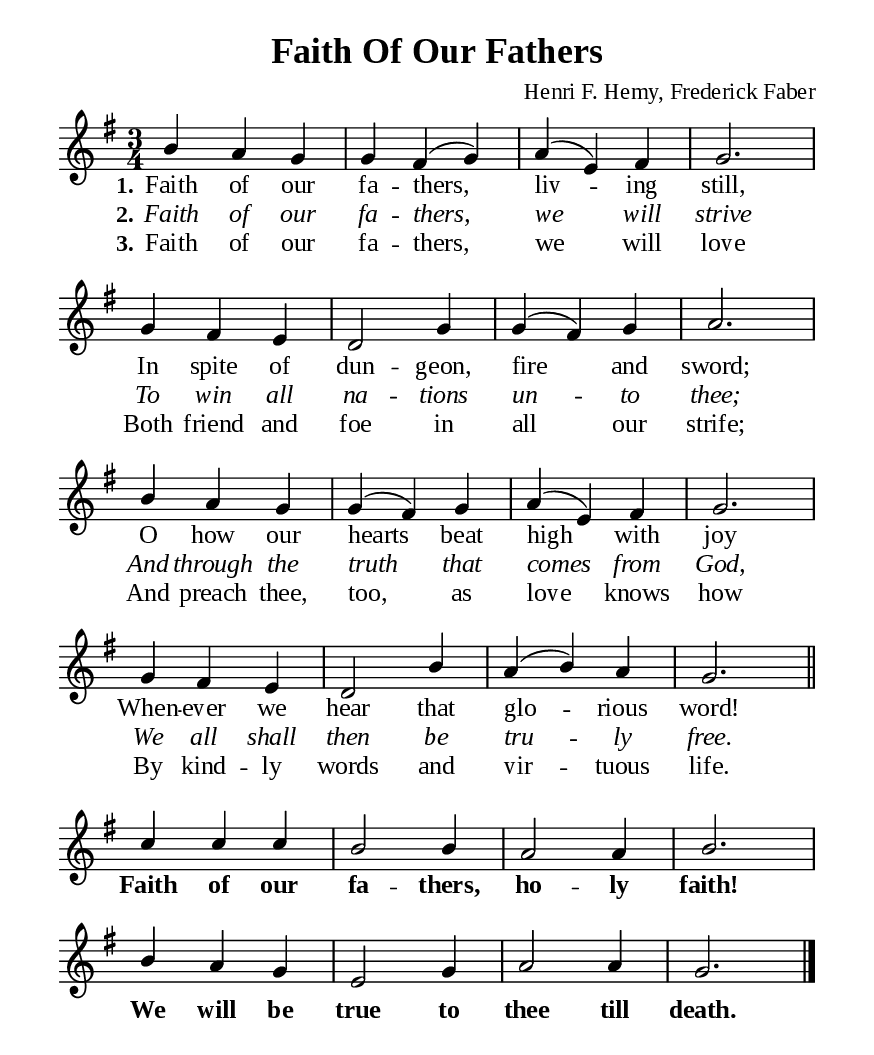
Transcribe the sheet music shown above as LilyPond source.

\version "2.18.2"

\header {
  title = "Faith Of Our Fathers"
  composer = "Henri F. Hemy, Frederick Faber"
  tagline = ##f
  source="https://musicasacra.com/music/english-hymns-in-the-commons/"
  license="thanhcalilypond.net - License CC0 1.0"
}

global= {
  \key g \major
  \time 3/4
  \override Score.BarNumber.break-visibility = ##(#f #f #f)
  \override Lyrics.LyricSpace.minimum-distance = #3.0
}

\paper {
  #(set-paper-size "a5")
  top-margin = 10\mm
  bottom-marign = 10\mm
  left-margin = 10\mm
  right-margin = 10\mm
  indent = #0
  #(define fonts
	 (make-pango-font-tree "Liberation Serif"
	 		       "Liberation Serif"
			       "Liberation Serif"
			       (/ 20 20)))
  system-system-spacing = #'((basic-distance . 3) (padding . 3))
}

printItalic = \with {
  \override LyricText.font-shape = #'italic
}

printBold = {
  \override Lyrics.LyricText.font-series = #'bold
}

% Verse music
musicVerseSoprano = \relative c'' {
  %{	01	%} b4 a g |
  %{	02	%} g fis (g) |
  %{	03	%} a (e) fis |
  %{	04	%} g2. |
  %{	05	%} g4 fis e |
  %{	06	%} d2 g4 |
  %{	07	%} g (fis) g |
  %{	08	%} a2. |
  %{	09	%} b4 a g |
  %{	10	%} g (fis) g |
  %{	11	%} a (e) fis |
  %{	12	%} g2. |
  %{	13	%} g4 fis e |
  %{	14	%} d2 b'4 |
  %{	15	%} a (b) a |
  %{	16	%} g2. \bar "||" \break
  %{	17	%} c4 c c |
  %{	18	%} b2 b4 |
  %{	19	%} a2 a4 |
  %{	20	%} b2. |
  %{	21	%} b4 a g |
  %{	22	%} e2 g4 |
  %{	23	%} a2 a4 |
  %{	24	%} g2. \bar "|."
}

% Verse lyrics
verseOne = \lyricmode {
  \set stanza = #"1."
  Faith of our fa -- thers, liv -- ing still,
  In spite of dun -- geon, fire and sword;
  O how our hearts beat high with joy
  When -- ever we hear that glo -- rious word!
  
  \printBold
  
  Faith of our fa -- thers, ho -- ly faith!
  We will be true to thee till death.
}

verseTwo = \lyricmode {
  \set stanza = #"2."
  Faith of our fa -- thers, we will strive
  To win all na -- tions un -- to thee;
  And through the truth that comes from God,
  We all shall then be tru -- ly free.
}

verseThree = \lyricmode {
  \set stanza = #"3."
  Faith of our fa -- thers, we will love
  Both friend and foe in all our strife;
  And preach thee, too, as love knows how
  By kind -- ly words and vir -- tuous life.
}

% Layout
\score {
    \new ChoirStaff <<
      \new Staff <<
        \clef "treble"
        \new Voice = "sopranos" { \global \stemUp \slurUp \musicVerseSoprano }
      >>
      \new Lyrics \lyricsto sopranos \verseOne
      \new Lyrics \printItalic \lyricsto sopranos \verseTwo
      \new Lyrics \lyricsto sopranos \verseThree
    >>
}
